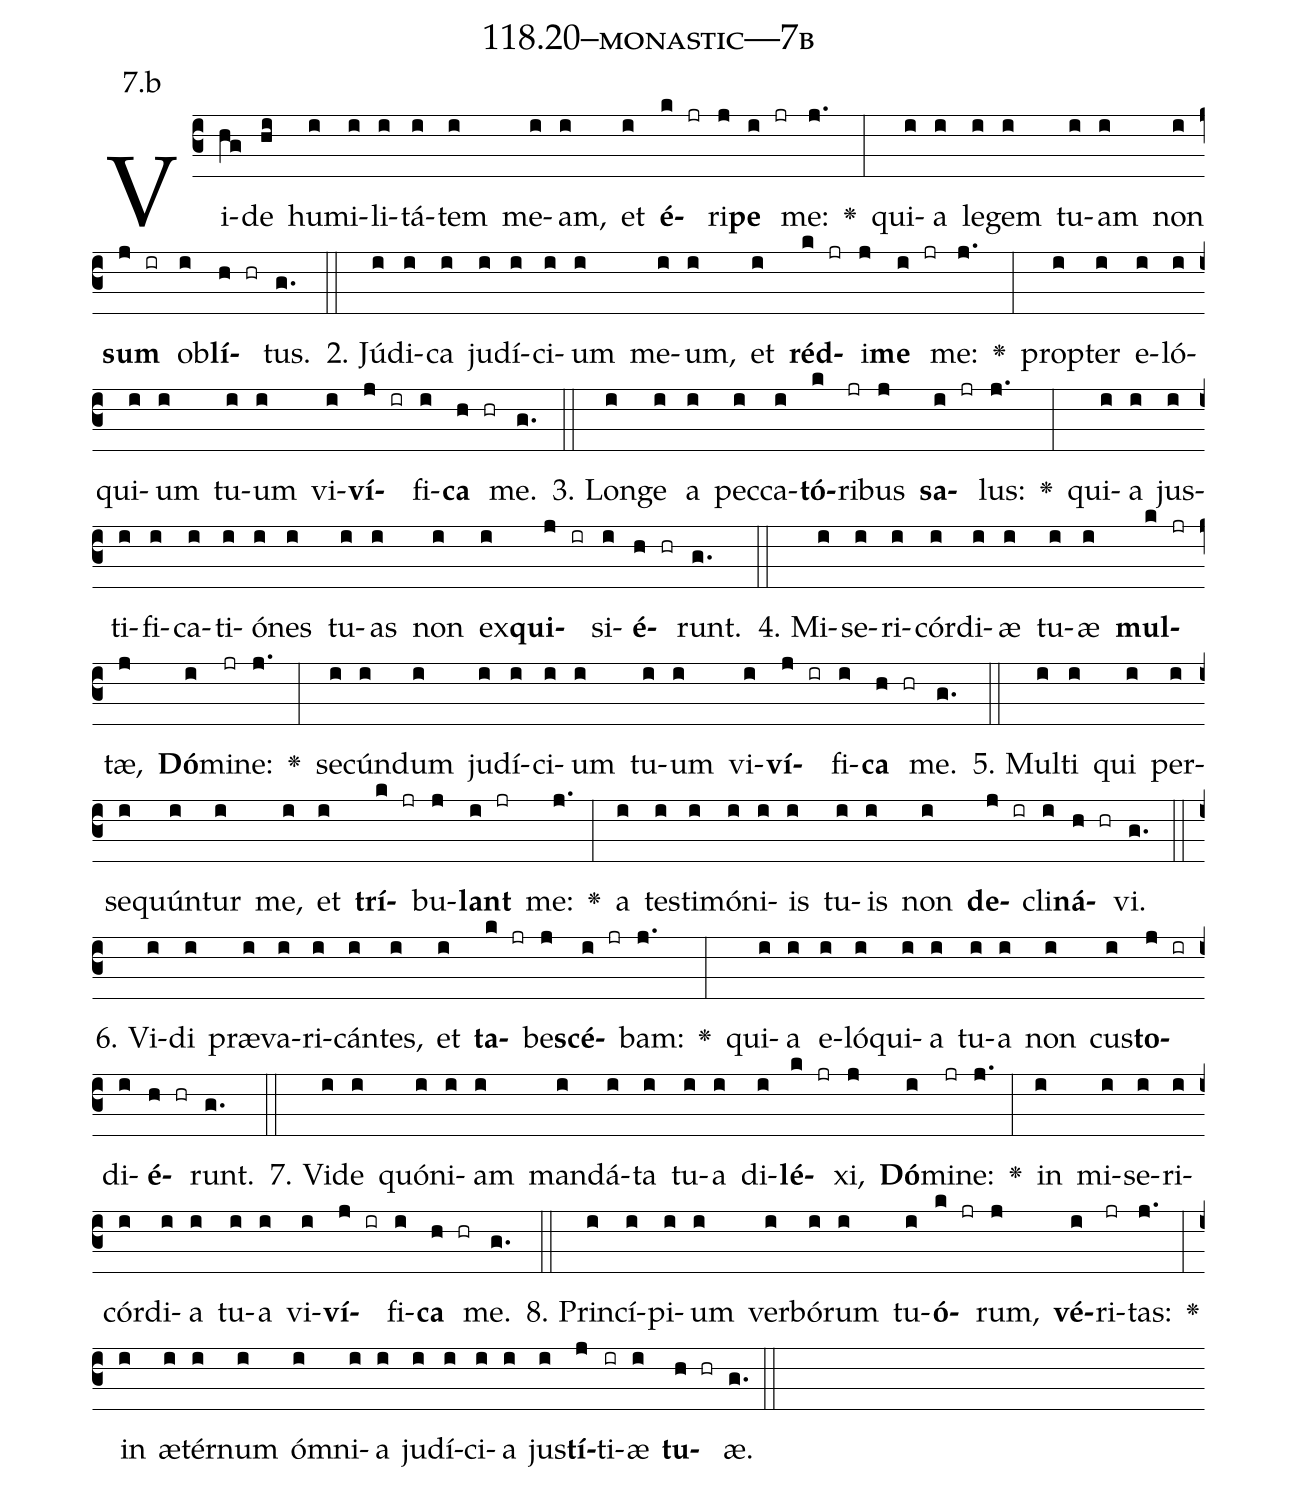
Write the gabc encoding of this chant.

name: 118.20--monastic---7b;
annotation: 7.b;
%%
(c3)Vi(hg)de(hi) hu(i)mi(i)li(i)tá(i)tem(i) me(i)am,(i) et(i) <b>é</b>(k jr)ri(j)<b>pe</b>(i jr) me:(j.) <v>\greheightstar</v>(:) qui(i)a(i) le(i)gem(i) tu(i)am(i) non(i) <b>sum</b>(j ir) ob(i)<b>lí</b>(h hr)tus.(g.) (::)
2. Jú(i)di(i)ca(i) ju(i)dí(i)ci(i)um(i) me(i)um,(i) et(i) <b>réd</b>(k jr)i(j)<b>me</b>(i jr) me:(j.) <v>\greheightstar</v>(:) prop(i)ter(i) e(i)ló(i)qui(i)um(i) tu(i)um(i) vi(i)<b>ví</b>(j ir)fi(i)<b>ca</b>(h hr) me.(g.) (::)
3. Lon(i)ge(i) a(i) pec(i)ca(i)<b>tó</b>(k)ri(jr)bus(j) <b>sa</b>(i jr)lus:(j.) <v>\greheightstar</v>(:) qui(i)a(i) jus(i)ti(i)fi(i)ca(i)ti(i)ó(i)nes(i) tu(i)as(i) non(i) ex(i)<b>qui</b>(j ir)si(i)<b>é</b>(h hr)runt.(g.) (::)
4. Mi(i)se(i)ri(i)cór(i)di(i)æ(i) tu(i)æ(i) <b>mul</b>(k jr)tæ,(j) <b>Dó</b>(i)mi(jr)ne:(j.) <v>\greheightstar</v>(:) se(i)cún(i)dum(i) ju(i)dí(i)ci(i)um(i) tu(i)um(i) vi(i)<b>ví</b>(j ir)fi(i)<b>ca</b>(h hr) me.(g.) (::)
5. Mul(i)ti(i) qui(i) per(i)se(i)quún(i)tur(i) me,(i) et(i) <b>trí</b>(k jr)bu(j)<b>lant</b>(i jr) me:(j.) <v>\greheightstar</v>(:) a(i) tes(i)ti(i)mó(i)ni(i)is(i) tu(i)is(i) non(i) <b>de</b>(j ir)cli(i)<b>ná</b>(h hr)vi.(g.) (::)
6. Vi(i)di(i) præ(i)va(i)ri(i)cán(i)tes,(i) et(i) <b>ta</b>(k jr)be(j)<b>scé</b>(i jr)bam:(j.) <v>\greheightstar</v>(:) qui(i)a(i) e(i)ló(i)qui(i)a(i) tu(i)a(i) non(i) cus(i)<b>to</b>(j ir)di(i)<b>é</b>(h hr)runt.(g.) (::)
7. Vi(i)de(i) quón(i)i(i)am(i) man(i)dá(i)ta(i) tu(i)a(i) di(i)<b>lé</b>(k jr)xi,(j) <b>Dó</b>(i)mi(jr)ne:(j.) <v>\greheightstar</v>(:) in(i) mi(i)se(i)ri(i)cór(i)di(i)a(i) tu(i)a(i) vi(i)<b>ví</b>(j ir)fi(i)<b>ca</b>(h hr) me.(g.) (::)
8. Prin(i)cí(i)pi(i)um(i) ver(i)bó(i)rum(i) tu(i)<b>ó</b>(k jr)rum,(j) <b>vé</b>(i)ri(jr)tas:(j.) <v>\greheightstar</v>(:) in(i) æ(i)tér(i)num(i) óm(i)ni(i)a(i) ju(i)dí(i)ci(i)a(i) jus(i)<b>tí</b>(j)ti(ir)æ(i) <b>tu</b>(h hr)æ.(g.) (::)
